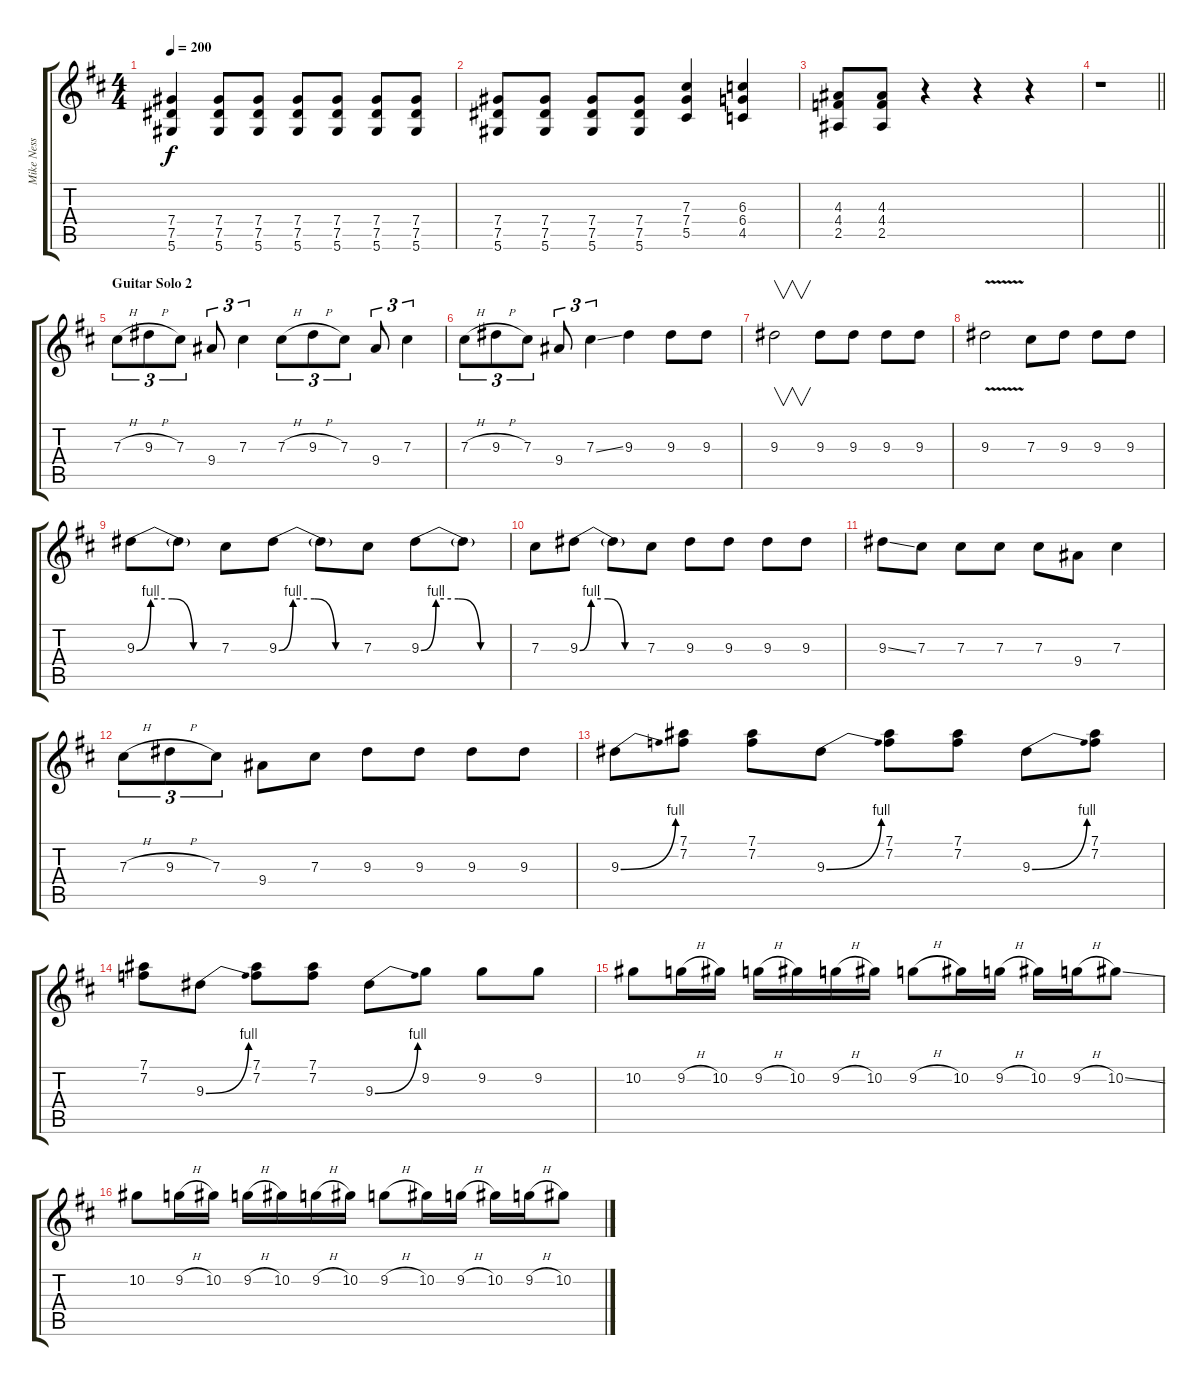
\track ("Mike Ness" "Mike Ness") {instrument distortionguitar}
\staff {score tabs}
\tuning (Eb4 Bb3 Gb3 Db3 Ab2 Eb2) {hide}
\ts (4 4)
\tempo 200
\clef g2
\ks d
(7.4 7.5 5.6).4{dy f} (7.4 7.5 5.6).8 (7.4 7.5 5.6).8 (7.4 7.5 5.6).8 (7.4 7.5 5.6).8 (7.4 7.5 5.6).8 (7.4 7.5 5.6).8 |
(7.4 7.5 5.6).8 (7.4 7.5 5.6).8 (7.4 7.5 5.6).8 (7.4 7.5 5.6).8 (7.3 7.4 5.5).4 (6.3 6.4 4.5).4 |
(4.3 4.4 2.5).8 (4.3 4.4 2.5).8 r.4 r.4 r.4 |
\barLineRight lightlight
r.1 |
\section ("" "Guitar Solo 2")
7.3{h}.8{tu (3 2)} 9.3{h}.8{tu (3 2)} 7.3.8{tu (3 2)} 9.4.8{tu (3 2)} 7.3.4{tu (3 2)} 7.3{h}.8{tu (3 2)} 9.3{h}.8{tu (3 2)} 7.3.8{tu (3 2)} 9.4.8{tu (3 2)} 7.3.4{tu (3 2)} |
7.3{h}.8{tu (3 2)} 9.3{h}.8{tu (3 2)} 7.3.8{tu (3 2)} 9.4.8{tu (3 2)} 7.3{ss}.4{tu (3 2)} 9.3.4 9.3.8 9.3.8 |
9.3.2{v} 9.3.8 9.3.8 9.3.8 9.3.8 |
9.3{v}.2 7.3.8 9.3.8 9.3.8 9.3.8 |
9.3{be (custom 0 0 10 4 25 4 40 0 60 0)}.8 9.3{t}.8 7.3.8 9.3{be (custom 0 0 10 4 25 4 40 0 60 0)}.8 9.3{t}.8 7.3.8 9.3{be (custom 0 0 10 4 25 4 40 0 60 0)}.8 9.3{t}.8 |
7.3.8 9.3{be (custom 0 0 10 4 25 4 40 0 60 0)}.8 9.3{t}.8 7.3.8 9.3.8 9.3.8 9.3.8 9.3.8 |
9.3{ss}.8 7.3.8 7.3.8 7.3.8 7.3.8 9.4.8 7.3.4 |
7.3{h}.8{tu (3 2)} 9.3{h}.8{tu (3 2)} 7.3.8{tu (3 2)} 9.4.8 7.3.8 9.3.8 9.3.8 9.3.8 9.3.8 |
9.3{be (bend 0 0 60 4)}.8 (7.1 7.2).8 (7.1 7.2).8 9.3{be (bend 0 0 60 4)}.8 (7.1 7.2).8 (7.1 7.2).8 9.3{be (bend 0 0 60 4)}.8 (7.1 7.2).8 |
(7.1 7.2).8 9.3{be (bend 0 0 60 4)}.8 (7.1 7.2).8 (7.1 7.2).8 9.3{be (bend 0 0 60 4)}.8 9.2.8 9.2.8 9.2.8 |
10.2.8 9.2{h}.16 10.2.16 9.2{h}.16 10.2.16 9.2{h}.16 10.2.16 9.2{h}.8 10.2.16 9.2{h}.16 10.2.16 9.2{h}.16 10.2{ss}.8 |
10.2.8 9.2{h}.16 10.2.16 9.2{h}.16 10.2.16 9.2{h}.16 10.2.16 9.2{h}.8 10.2.16 9.2{h}.16 10.2.16 9.2{h}.16 10.2{ss}.8
